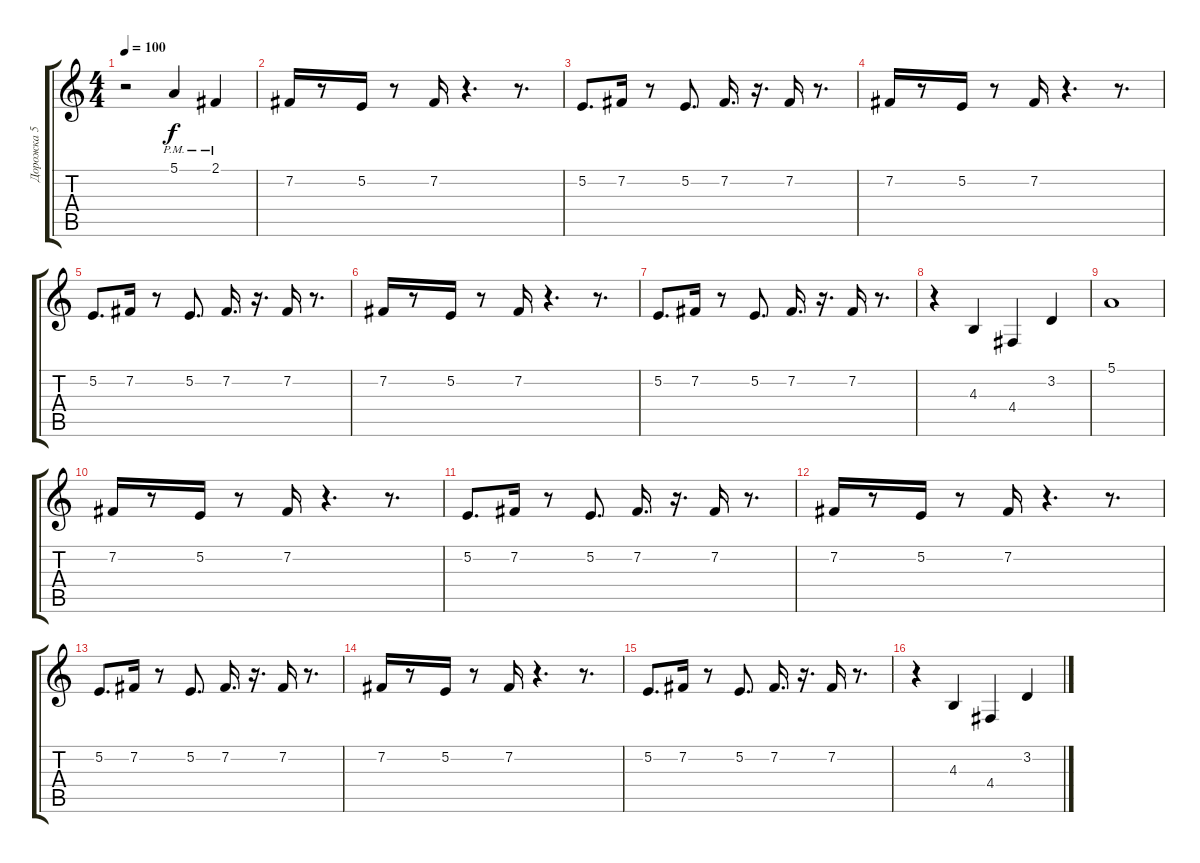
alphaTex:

\track ("Дорожка 5" "Дорожка 5") {instrument lead1square}
\staff {score tabs}
\tuning (E4 B3 G3 D3 A2 E2) {hide}
\ts (4 4)
\tempo 100
\clef g2
\ks c
r.2{dy f} 5.1{pm}.4 2.1{pm}.4 |
7.2.16 r.8 5.2.16 r.8 7.2.16 r.4{d} r.8{d} |
5.2.8{d} 7.2.16 r.8 5.2.8{d} 7.2.16{d} r.16{d} 7.2.16 r.8{d} |
7.2.16 r.8 5.2.16 r.8 7.2.16 r.4{d} r.8{d} |
5.2.8{d} 7.2.16 r.8 5.2.8{d} 7.2.16{d} r.16{d} 7.2.16 r.8{d} |
7.2.16 r.8 5.2.16 r.8 7.2.16 r.4{d} r.8{d} |
5.2.8{d} 7.2.16 r.8 5.2.8{d} 7.2.16{d} r.16{d} 7.2.16 r.8{d} |
r.4 4.3.4 4.4.4 3.2.4 |
5.1.1 |
7.2.16 r.8 5.2.16 r.8 7.2.16 r.4{d} r.8{d} |
5.2.8{d} 7.2.16 r.8 5.2.8{d} 7.2.16{d} r.16{d} 7.2.16 r.8{d} |
7.2.16 r.8 5.2.16 r.8 7.2.16 r.4{d} r.8{d} |
5.2.8{d} 7.2.16 r.8 5.2.8{d} 7.2.16{d} r.16{d} 7.2.16 r.8{d} |
7.2.16 r.8 5.2.16 r.8 7.2.16 r.4{d} r.8{d} |
5.2.8{d} 7.2.16 r.8 5.2.8{d} 7.2.16{d} r.16{d} 7.2.16 r.8{d} |
r.4 4.3.4 4.4.4 3.2.4
